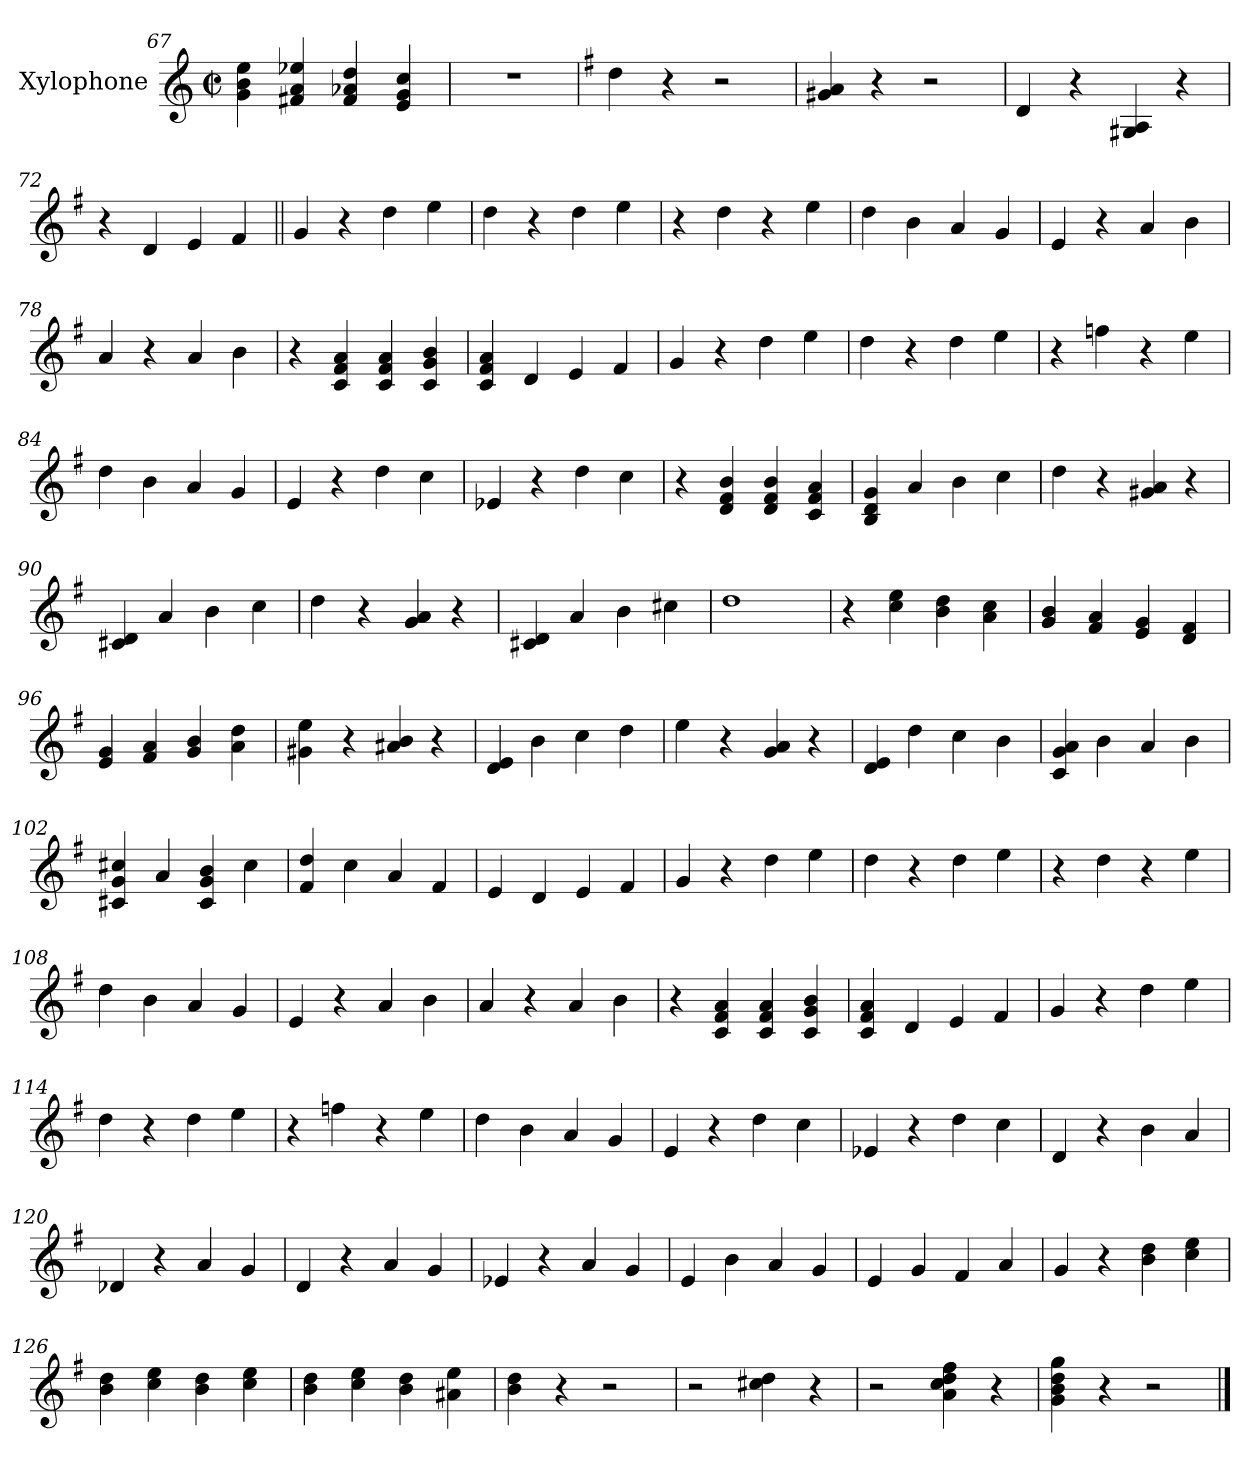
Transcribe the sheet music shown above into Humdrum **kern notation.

**kern
*part1
*staff1
*I"Xylophone
*I'Xyl.
*clefG2
*ITrd-7c-12
*k[]
*M2/2
*met(c|)
=67
4gg\ 4bb\ 4eee\
4ff#X/ 4aa/ 4eee-X/
4ff#/ 4aa-X/ 4ddd/
4ee/ 4gg/ 4ccc/
=68
1r
=69
*k[f#]
4ddd\
4r
2r
=70
4gg#X/ 4aa/
4r
2r
=71
4dd/
4r
4g#X/ 4a/
4r
!!LO:LB:g=z
=72
4r
4dd/
4ee/
4ff#/
=73||
4gg/
4r
4ddd\
4eee\
=74
4ddd\
4r
4ddd\
4eee\
=75
4r
4ddd\
4r
4eee\
=76
4ddd\
4bb\
4aa/
4gg/
=77
4ee/
4r
4aa/
4bb\
=78
4aa/
4r
4aa/
4bb\
=79
4r
4cc/ 4ff#/ 4aa/
4cc/ 4ff#/ 4aa/
4cc/ 4gg/ 4bb/
=80
4cc/ 4ff#/ 4aa/
4dd/
4ee/
4ff#/
!!LO:PB:g=z
=81
4gg/
4r
4ddd\
4eee\
=82
4ddd\
4r
4ddd\
4eee\
=83
4r
4fffn\
4r
4eee\
=84
4ddd\
4bb\
4aa/
4gg/
=85
4ee/
4r
4ddd\
4ccc\
=86
4ee-X/
4r
4ddd\
4ccc\
=87
4r
4dd/ 4ff#/ 4bb/
4dd/ 4ff#/ 4bb/
4cc/ 4ff#/ 4aa/
=88
4b/ 4dd/ 4gg/
4aa/
4bb\
4ccc\
=89
4ddd\
4r
4gg#X/ 4aa/
4r
!!LO:LB:g=z
=90
4cc#X/ 4dd/
4aa/
4bb\
4ccc\
=91
4ddd\
4r
4gg/ 4aa/
4r
=92
4cc#X/ 4dd/
4aa/
4bb\
4ccc#X\
=93
1ddd
=94
4r
4ccc\ 4eee\
4bb\ 4ddd\
4aa\ 4ccc\
=95
4gg/ 4bb/
4ff#/ 4aa/
4ee/ 4gg/
4dd/ 4ff#/
=96
4ee/ 4gg/
4ff#/ 4aa/
4gg/ 4bb/
4aa\ 4ddd\
=97
4gg#X\ 4eee\
4r
4aa#X/ 4bb/
4r
=98
4dd/ 4ee/
4bb\
4ccc\
4ddd\
!!LO:LB:g=z
=99
4eee\
4r
4gg/ 4aa/
4r
=100
4dd/ 4ee/
4ddd\
4ccc\
4bb\
=101
4cc/ 4gg/ 4aa/
4bb\
4aa/
4bb\
=102
4cc#X/ 4gg/ 4ccc#X/
4aa/
4cc#/ 4gg/ 4bb/
4ccc#\
=103
4ff#/ 4ddd/
4ccc\
4aa/
4ff#/
=104
4ee/
4dd/
4ee/
4ff#/
=105
4gg/
4r
4ddd\
4eee\
=106
4ddd\
4r
4ddd\
4eee\
=107
4r
4ddd\
4r
4eee\
!!LO:LB:g=z
=108
4ddd\
4bb\
4aa/
4gg/
=109
4ee/
4r
4aa/
4bb\
=110
4aa/
4r
4aa/
4bb\
=111
4r
4cc/ 4ff#/ 4aa/
4cc/ 4ff#/ 4aa/
4cc/ 4gg/ 4bb/
=112
4cc/ 4ff#/ 4aa/
4dd/
4ee/
4ff#/
=113
4gg/
4r
4ddd\
4eee\
=114
4ddd\
4r
4ddd\
4eee\
=115
4r
4fffn\
4r
4eee\
=116
4ddd\
4bb\
4aa/
4gg/
!!LO:LB:g=z
=117
4ee/
4r
4ddd\
4ccc\
=118
4ee-X/
4r
4ddd\
4ccc\
=119
4dd/
4r
4bb\
4aa/
=120
4dd-X/
4r
4aa/
4gg/
=121
4dd/
4r
4aa/
4gg/
=122
4ee-X/
4r
4aa/
4gg/
=123
4ee/
4bb\
4aa/
4gg/
=124
4ee/
4gg/
4ff#/
4aa/
=125
4gg/
4r
4bb\ 4ddd\
4ccc\ 4eee\
!!LO:LB:g=z
=126
4bb\ 4ddd\
4ccc\ 4eee\
4bb\ 4ddd\
4ccc\ 4eee\
=127
4bb\ 4ddd\
4ccc\ 4eee\
4bb\ 4ddd\
4aa#X\ 4eee\
=128
4bb\ 4ddd\
4r
2r
=129
2r
4ccc#X\ 4ddd\
4r
=130
2r
4aa\ 4ccc\ 4ddd\ 4fff#\
4r
=131
4gg\ 4bb\ 4ddd\ 4ggg\
4r
2r
==
*-
